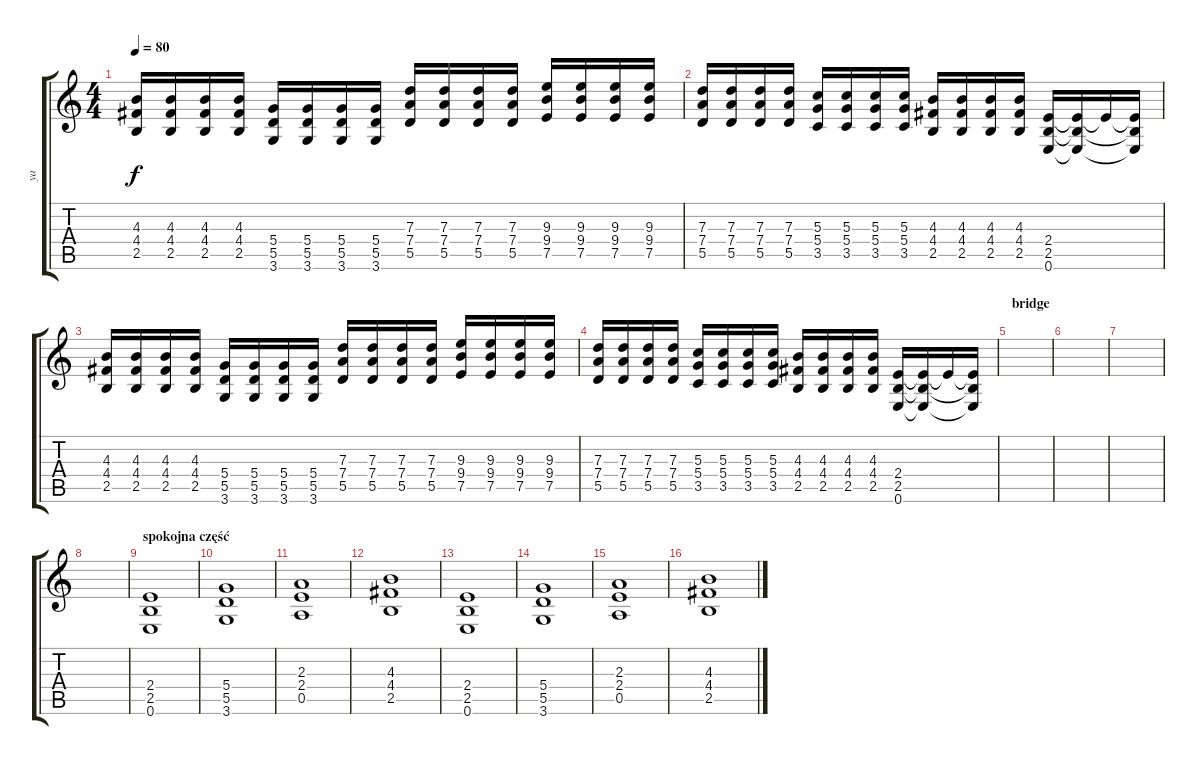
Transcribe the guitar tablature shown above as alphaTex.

\track ("ya" "ya") {instrument electricguitarclean}
\staff {score tabs}
\tuning (E4 B3 G3 D3 A2 E2) {hide}
\ts (4 4)
\tempo 80
\clef g2
\ks c
(4.3 4.4 2.5).16{dy f instrument overdrivenguitar} (4.3 4.4 2.5).16 (4.3 4.4 2.5).16 (4.3 4.4 2.5).16 (5.4 5.5 3.6).16 (5.4 5.5 3.6).16 (5.4 5.5 3.6).16 (5.4 5.5 3.6).16 (7.3 7.4 5.5).16 (7.3 7.4 5.5).16 (7.3 7.4 5.5).16 (7.3 7.4 5.5).16 (9.3 9.4 7.5).16 (9.3 9.4 7.5).16 (9.3 9.4 7.5).16 (9.3 9.4 7.5).16 |
(7.3 7.4 5.5).16 (7.3 7.4 5.5).16 (7.3 7.4 5.5).16 (7.3 7.4 5.5).16 (5.3 5.4 3.5).16 (5.3 5.4 3.5).16 (5.3 5.4 3.5).16 (5.3 5.4 3.5).16 (4.3 4.4 2.5).16 (4.3 4.4 2.5).16 (4.3 4.4 2.5).16 (4.3 4.4 2.5).16 (2.4 2.5 0.6).16 (2.4{t} 2.5{t} 0.6{t}).16 2.4{t}.16 (2.4{t} 2.5{t} 0.6{t}).16 |
(4.3 4.4 2.5).16 (4.3 4.4 2.5).16 (4.3 4.4 2.5).16 (4.3 4.4 2.5).16 (5.4 5.5 3.6).16 (5.4 5.5 3.6).16 (5.4 5.5 3.6).16 (5.4 5.5 3.6).16 (7.3 7.4 5.5).16 (7.3 7.4 5.5).16 (7.3 7.4 5.5).16 (7.3 7.4 5.5).16 (9.3 9.4 7.5).16 (9.3 9.4 7.5).16 (9.3 9.4 7.5).16 (9.3 9.4 7.5).16 |
(7.3 7.4 5.5).16 (7.3 7.4 5.5).16 (7.3 7.4 5.5).16 (7.3 7.4 5.5).16 (5.3 5.4 3.5).16 (5.3 5.4 3.5).16 (5.3 5.4 3.5).16 (5.3 5.4 3.5).16 (4.3 4.4 2.5).16 (4.3 4.4 2.5).16 (4.3 4.4 2.5).16 (4.3 4.4 2.5).16 (2.4 2.5 0.6).16 (2.4{t} 2.5{t} 0.6{t}).16 2.4{t}.16 (2.4{t} 2.5{t} 0.6{t}).16 |
\section ("" "bridge")
|
|
|
|
\section ("" "spokojna część")
(2.4 2.5 0.6).1 |
(5.4 5.5 3.6).1 |
(2.3 2.4 0.5).1 |
(4.3 4.4 2.5).1 |
(2.4 2.5 0.6).1 |
(5.4 5.5 3.6).1 |
(2.3 2.4 0.5).1 |
(4.3 4.4 2.5).1
